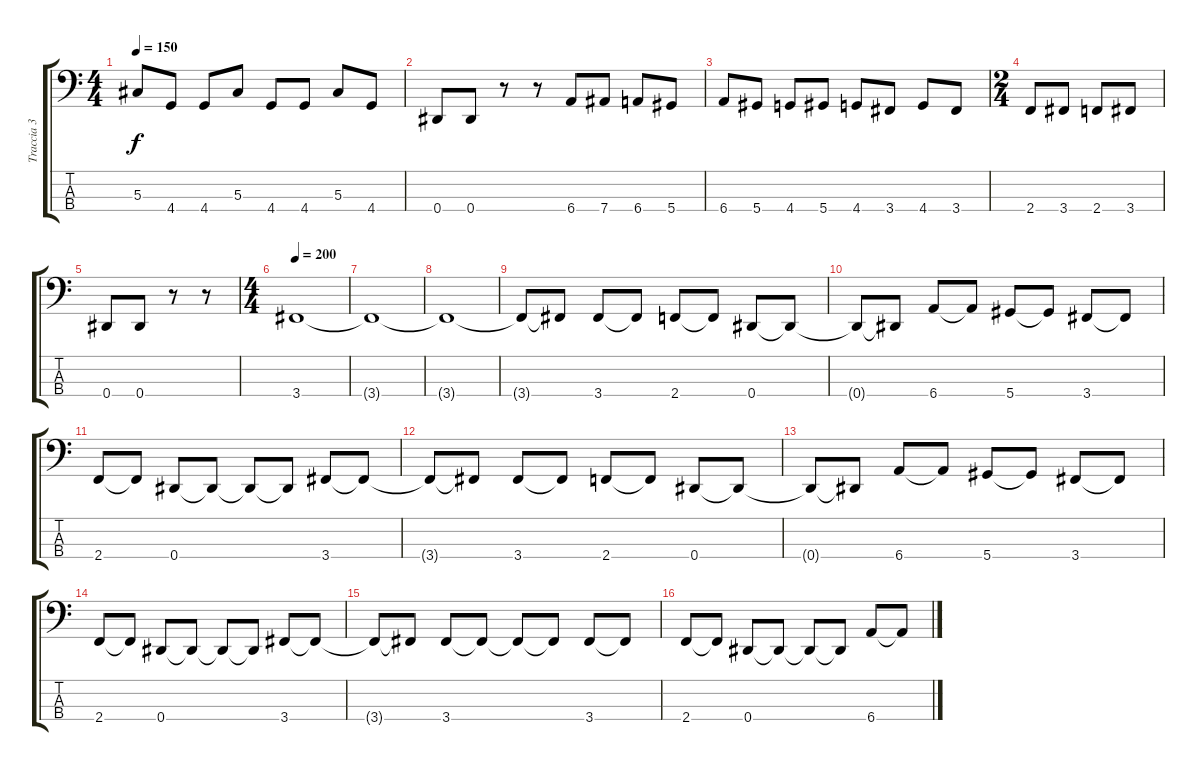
\track ("Traccia 3" "Traccia 3") {instrument electricbasspick}
\staff {score tabs}
\tuning (Gb2 Db2 Ab1 Eb1) {hide}
\ts (4 4)
\tempo 150
\clef f4
\ks c
5.3.8{dy f} 4.4.8 4.4.8 5.3.8 4.4.8 4.4.8 5.3.8 4.4.8 |
0.4.8 0.4.8 r.8 r.8 6.4.8 7.4.8 6.4.8 5.4.8 |
6.4.8 5.4.8 4.4.8 5.4.8 4.4.8 3.4.8 4.4.8 3.4.8 |
\ts (2 4)
2.4.8 3.4.8 2.4.8 3.4.8 |
0.4.8 0.4.8 r.8 r.8 |
\ts (4 4)
\tempo 200
3.4.1 |
3.4{t}.1 |
3.4{t}.1 |
3.4{t}.8 3.4{t}.8 3.4.8 3.4{t}.8 2.4.8 2.4{t}.8 0.4.8 0.4{t}.8 |
0.4{t}.8 0.4{t}.8 6.4.8 6.4{t}.8 5.4.8 5.4{t}.8 3.4.8 3.4{t}.8 |
2.4.8 2.4{t}.8 0.4.8 0.4{t}.8 0.4{t}.8 0.4{t}.8 3.4.8 3.4{t}.8 |
3.4{t}.8 3.4{t}.8 3.4.8 3.4{t}.8 2.4.8 2.4{t}.8 0.4.8 0.4{t}.8 |
0.4{t}.8 0.4{t}.8 6.4.8 6.4{t}.8 5.4.8 5.4{t}.8 3.4.8 3.4{t}.8 |
2.4.8 2.4{t}.8 0.4.8 0.4{t}.8 0.4{t}.8 0.4{t}.8 3.4.8 3.4{t}.8 |
3.4{t}.8 3.4{t}.8 3.4.8 3.4{t}.8 3.4{t}.8 3.4{t}.8 3.4.8 3.4{t}.8 |
2.4.8 2.4{t}.8 0.4.8 0.4{t}.8 0.4{t}.8 0.4{t}.8 6.4.8 6.4{t}.8
